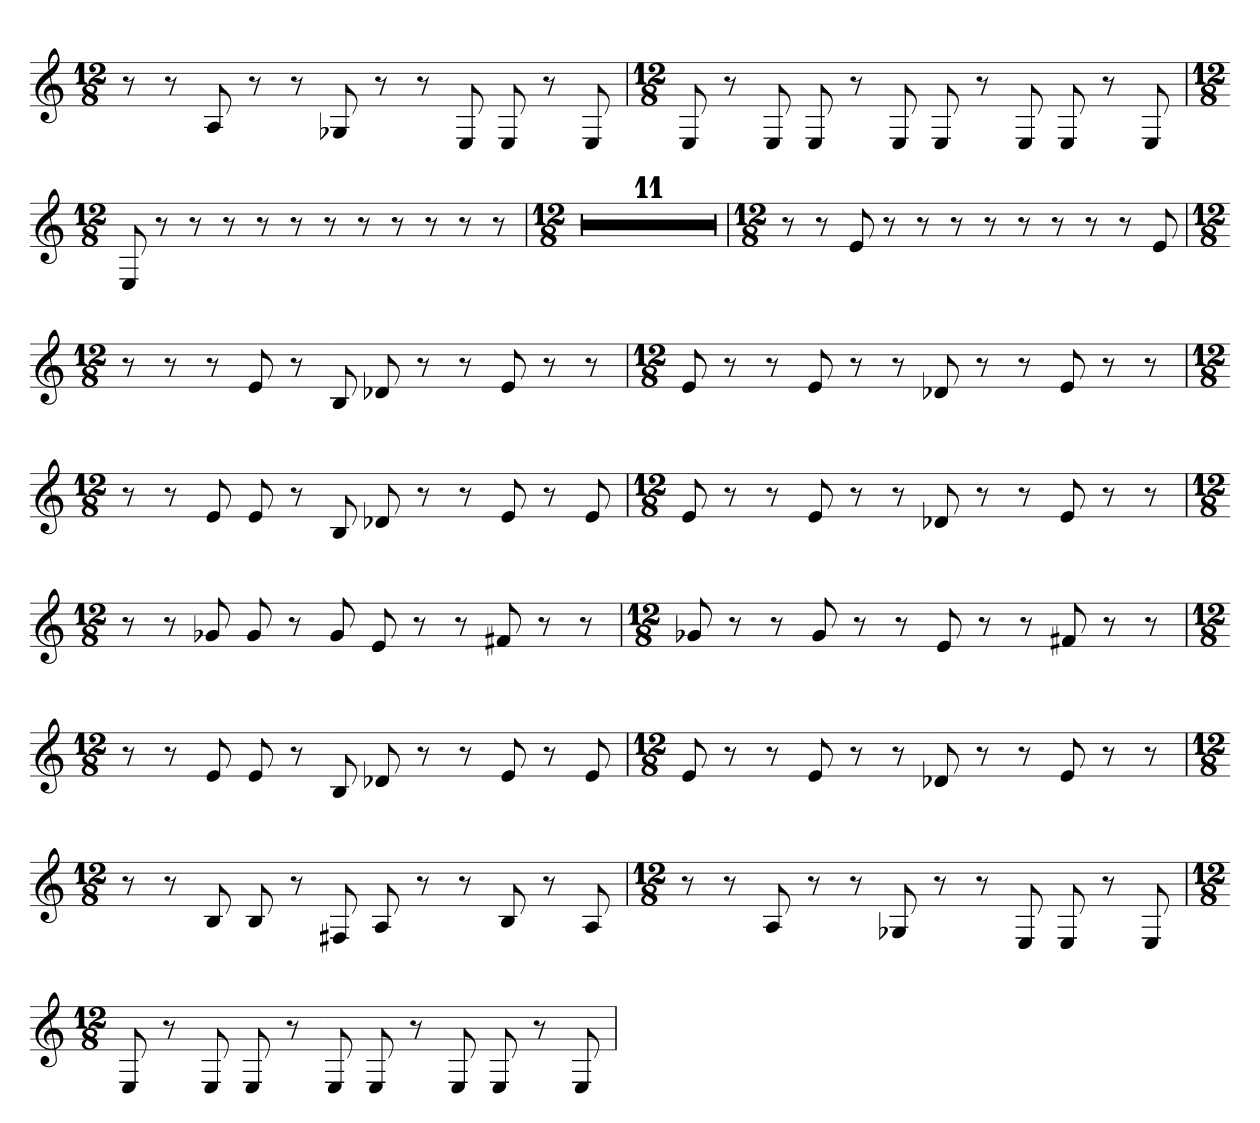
**kern
*part1
*staff1
*M12/8
=
8r
8r
8A
8r
8r
8G-X
8r
8r
8E
8E
8r
8E
=
*M12/8
8E
8r
8E
8E
8r
8E
8E
8r
8E
8E
8r
8E
=
*M12/8
8E
8r
8r
8r
8r
8r
8r
8r
8r
8r
8r
8r
=
*M12/8
1.r
=
*M12/8
1.r
=
*M12/8
1.r
=
*M12/8
1.r
=
*M12/8
1.r
=
*M12/8
1.r
=
*M12/8
1.r
=
*M12/8
1.r
=
*M12/8
1.r
=
*M12/8
1.r
=
*M12/8
1.r
=
*M12/8
8r
8r
8e
8r
8r
8r
8r
8r
8r
8r
8r
8e
=
*M12/8
8r
8r
8r
8e
8r
8B
8d-X
8r
8r
8e
8r
8r
=
*M12/8
8e
8r
8r
8e
8r
8r
8d-X
8r
8r
8e
8r
8r
=
*M12/8
8r
8r
8e
8e
8r
8B
8d-X
8r
8r
8e
8r
8e
=
*M12/8
8e
8r
8r
8e
8r
8r
8d-X
8r
8r
8e
8r
8r
=
*M12/8
8r
8r
8g-X
8g-
8r
8g-
8e
8r
8r
8f#X
8r
8r
=
*M12/8
8g-X
8r
8r
8g-
8r
8r
8e
8r
8r
8f#X
8r
8r
=
*M12/8
8r
8r
8e
8e
8r
8B
8d-X
8r
8r
8e
8r
8e
=
*M12/8
8e
8r
8r
8e
8r
8r
8d-X
8r
8r
8e
8r
8r
=
*M12/8
8r
8r
8B
8B
8r
8F#X
8A
8r
8r
8B
8r
8A
=
*M12/8
8r
8r
8A
8r
8r
8G-X
8r
8r
8E
8E
8r
8E
=
*M12/8
8E
8r
8E
8E
8r
8E
8E
8r
8E
8E
8r
8E
=
*-
